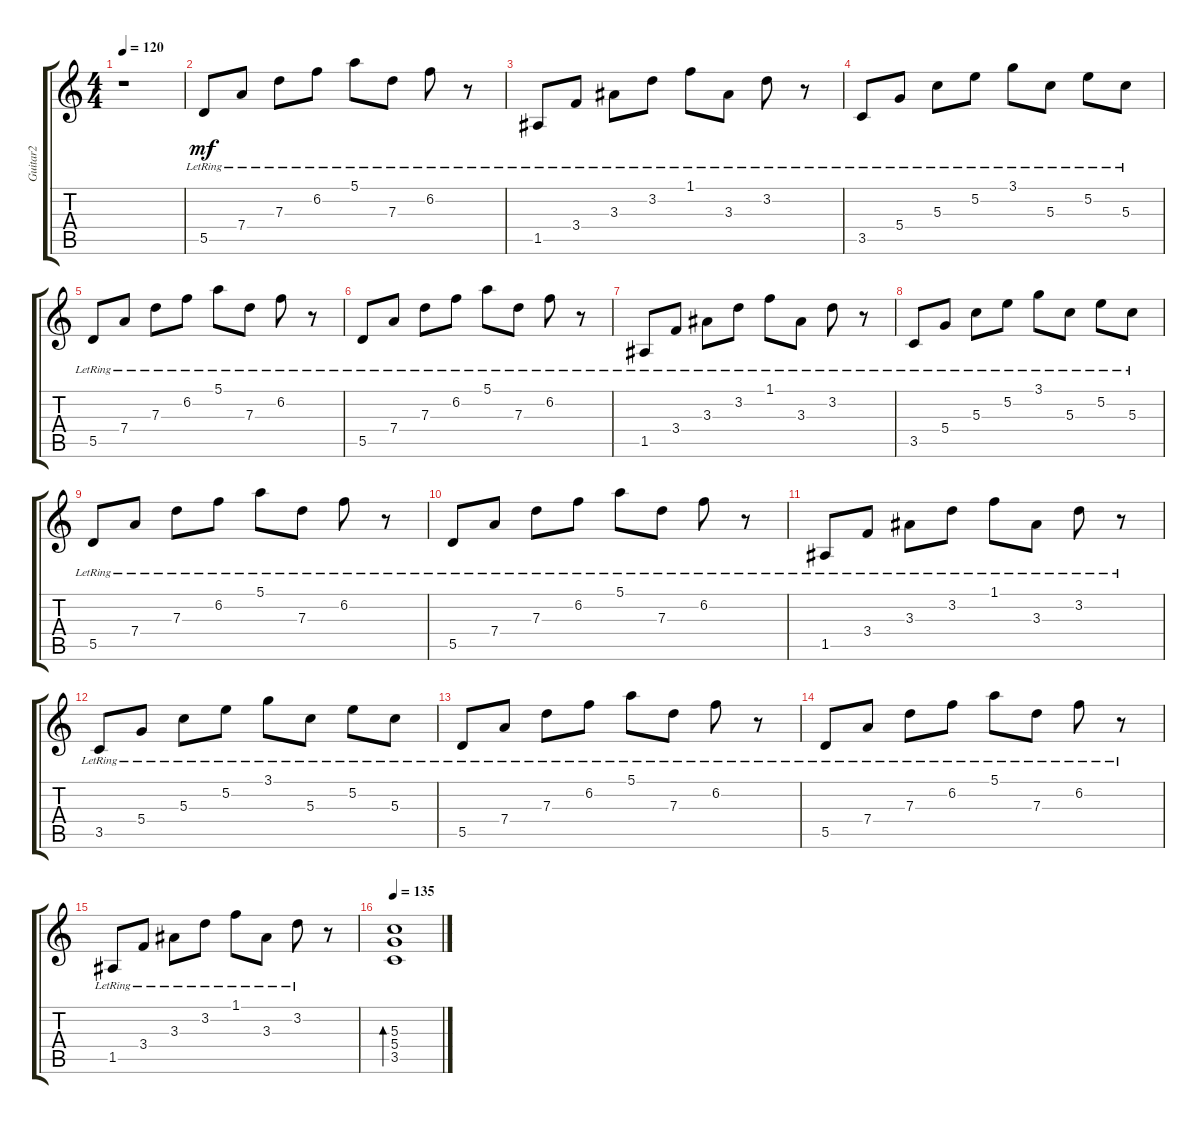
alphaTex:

\track ("Guitar2" "Guitar2") {instrument acousticguitarsteel}
\staff {score tabs}
\tuning (E4 B3 G3 D3 A2 E2) {hide}
\ts (4 4)
\tempo 120
\clef g2
\ks c
r.1{dy mf} |
5.5{lr}.8 7.4{lr}.8 7.3{lr}.8 6.2{lr}.8 5.1{lr}.8 7.3{lr}.8 6.2{lr}.8 r.8 |
1.5{lr}.8 3.4{lr}.8 3.3{lr}.8 3.2{lr}.8 1.1{lr}.8 3.3{lr}.8 3.2{lr}.8 r.8 |
3.5{lr}.8 5.4{lr}.8 5.3{lr}.8 5.2{lr}.8 3.1{lr}.8 5.3{lr}.8 5.2{lr}.8 5.3{lr}.8 |
5.5{lr}.8 7.4{lr}.8 7.3{lr}.8 6.2{lr}.8 5.1{lr}.8 7.3{lr}.8 6.2{lr}.8 r.8 |
5.5{lr}.8 7.4{lr}.8 7.3{lr}.8 6.2{lr}.8 5.1{lr}.8 7.3{lr}.8 6.2{lr}.8 r.8 |
1.5{lr}.8 3.4{lr}.8 3.3{lr}.8 3.2{lr}.8 1.1{lr}.8 3.3{lr}.8 3.2{lr}.8 r.8 |
3.5{lr}.8 5.4{lr}.8 5.3{lr}.8 5.2{lr}.8 3.1{lr}.8 5.3{lr}.8 5.2{lr}.8 5.3{lr}.8 |
5.5{lr}.8 7.4{lr}.8 7.3{lr}.8 6.2{lr}.8 5.1{lr}.8 7.3{lr}.8 6.2{lr}.8 r.8 |
5.5{lr}.8 7.4{lr}.8 7.3{lr}.8 6.2{lr}.8 5.1{lr}.8 7.3{lr}.8 6.2{lr}.8 r.8 |
1.5{lr}.8 3.4{lr}.8 3.3{lr}.8 3.2{lr}.8 1.1{lr}.8 3.3{lr}.8 3.2{lr}.8 r.8 |
3.5{lr}.8 5.4{lr}.8 5.3{lr}.8 5.2{lr}.8 3.1{lr}.8 5.3{lr}.8 5.2{lr}.8 5.3{lr}.8 |
5.5{lr}.8 7.4{lr}.8 7.3{lr}.8 6.2{lr}.8 5.1{lr}.8 7.3{lr}.8 6.2{lr}.8 r.8 |
5.5{lr}.8 7.4{lr}.8 7.3{lr}.8 6.2{lr}.8 5.1{lr}.8 7.3{lr}.8 6.2{lr}.8 r.8 |
1.5{lr}.8 3.4{lr}.8 3.3{lr}.8 3.2{lr}.8 1.1{lr}.8 3.3{lr}.8 3.2{lr}.8 r.8 |
\tempo 135
(5.3 5.4 3.5).1{bd 120}
